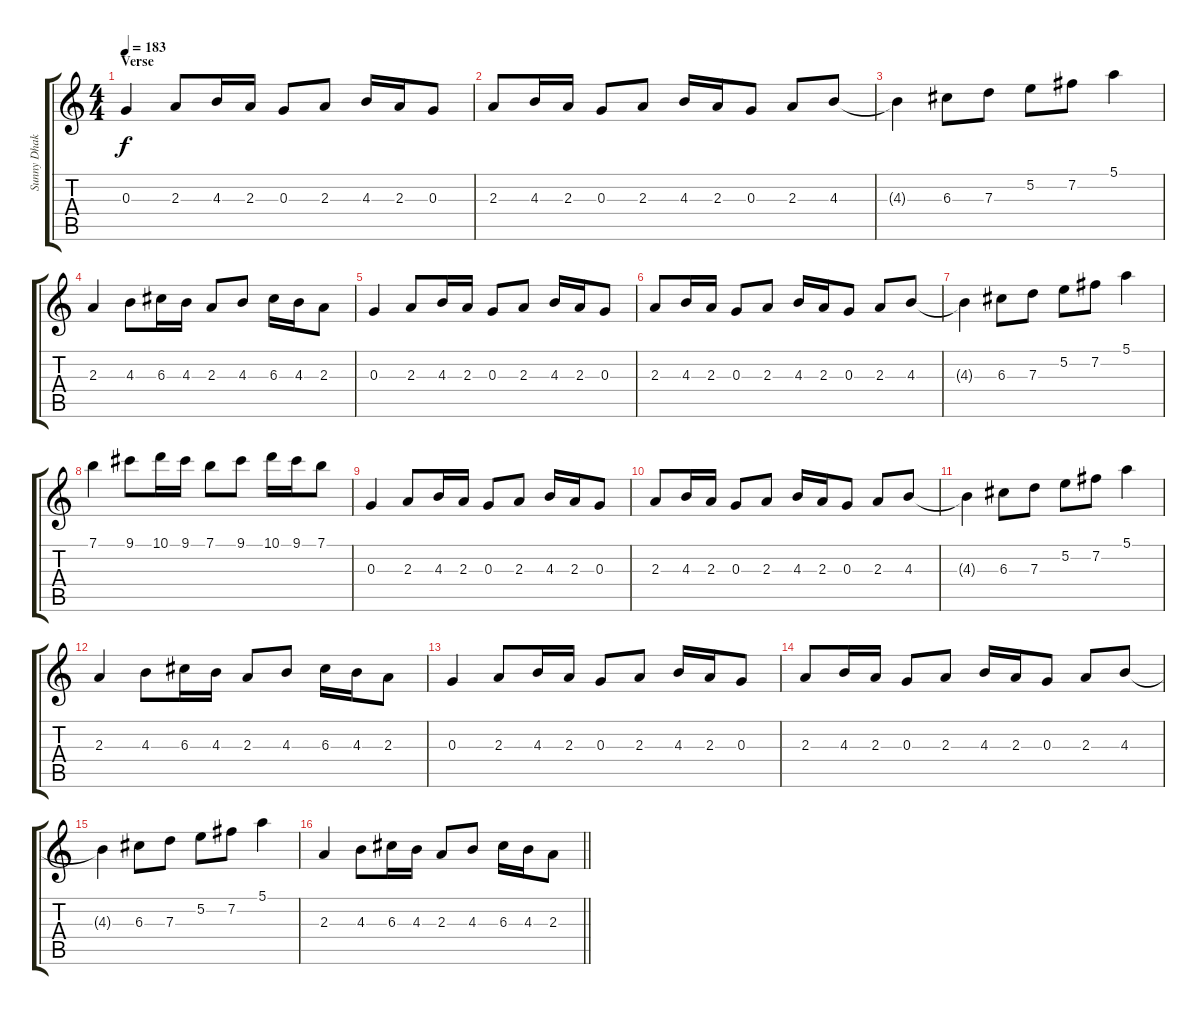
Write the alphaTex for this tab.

\track ("Sunny Dhak" "Sunny Dhak") {instrument distortionguitar}
\staff {score tabs}
\tuning (E4 B3 G3 D3 A2 E2) {hide}
\ts (4 4)
\section ("" "Verse")
\tempo 183
\clef g2
\ks c
0.3.4{dy f} 2.3.8 4.3.16 2.3.16 0.3.8 2.3.8 4.3.16 2.3.16 0.3.8 |
2.3.8 4.3.16 2.3.16 0.3.8 2.3.8 4.3.16 2.3.16 0.3.8 2.3.8 4.3.8 |
4.3{t}.4 6.3.8 7.3.8 5.2.8 7.2.8 5.1.4 |
2.3.4 4.3.8 6.3.16 4.3.16 2.3.8 4.3.8 6.3.16 4.3.16 2.3.8 |
0.3.4 2.3.8 4.3.16 2.3.16 0.3.8 2.3.8 4.3.16 2.3.16 0.3.8 |
2.3.8 4.3.16 2.3.16 0.3.8 2.3.8 4.3.16 2.3.16 0.3.8 2.3.8 4.3.8 |
4.3{t}.4 6.3.8 7.3.8 5.2.8 7.2.8 5.1.4 |
7.1.4 9.1.8 10.1.16 9.1.16 7.1.8 9.1.8 10.1.16 9.1.16 7.1.8 |
0.3.4 2.3.8 4.3.16 2.3.16 0.3.8 2.3.8 4.3.16 2.3.16 0.3.8 |
2.3.8 4.3.16 2.3.16 0.3.8 2.3.8 4.3.16 2.3.16 0.3.8 2.3.8 4.3.8 |
4.3{t}.4 6.3.8 7.3.8 5.2.8 7.2.8 5.1.4 |
2.3.4 4.3.8 6.3.16 4.3.16 2.3.8 4.3.8 6.3.16 4.3.16 2.3.8 |
0.3.4 2.3.8 4.3.16 2.3.16 0.3.8 2.3.8 4.3.16 2.3.16 0.3.8 |
2.3.8 4.3.16 2.3.16 0.3.8 2.3.8 4.3.16 2.3.16 0.3.8 2.3.8 4.3.8 |
4.3{t}.4 6.3.8 7.3.8 5.2.8 7.2.8 5.1.4 |
\barLineRight lightlight
2.3.4 4.3.8 6.3.16 4.3.16 2.3.8 4.3.8 6.3.16 4.3.16 2.3.8
